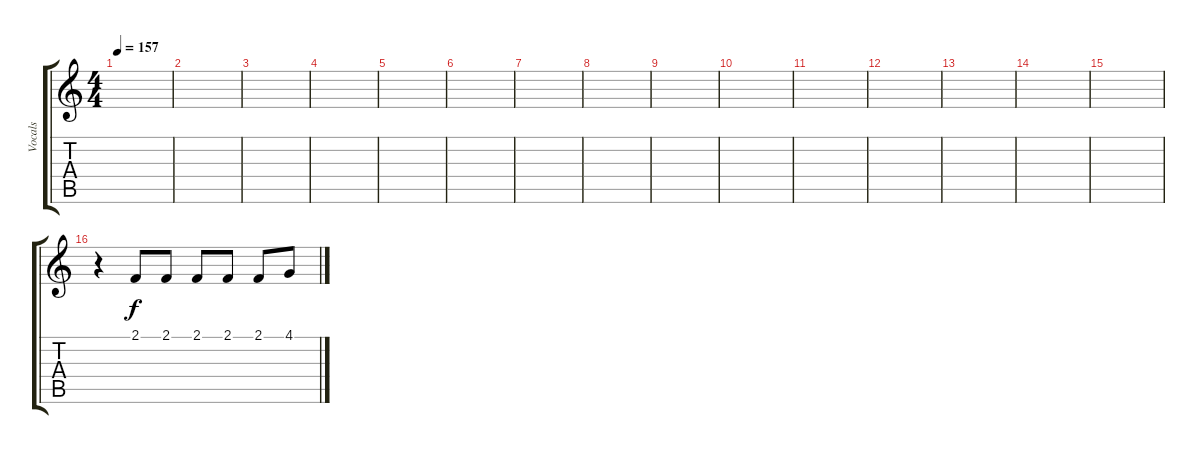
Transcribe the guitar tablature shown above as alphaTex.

\track ("Vocals" "Vocals") {instrument flute}
\staff {score tabs}
\tuning (Eb4 Bb3 Gb3 Db3 Ab2 Eb2) {hide}
\ts (4 4)
\tempo 157
\clef g2
\ks c
|
|
|
|
|
|
|
|
|
|
|
|
|
|
|
r.4 2.1.8 2.1.8 2.1.8 2.1.8 2.1.8 4.1.8
